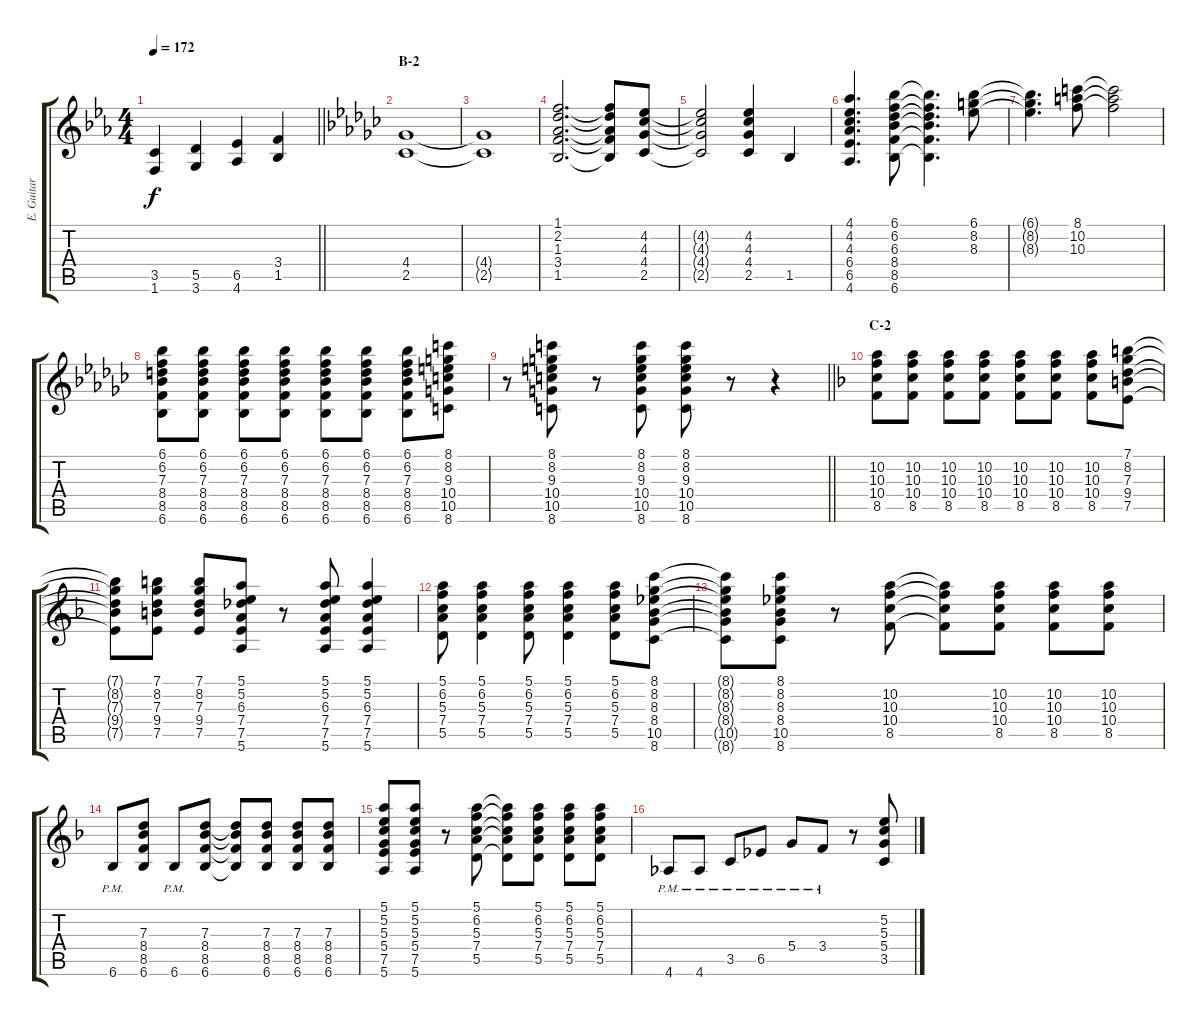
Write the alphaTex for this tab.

\track ("E. Guitar II" "E. Guitar ") {instrument overdrivenguitar}
\staff {score tabs}
\tuning (E4 B3 G3 D3 A2 E2) {hide}
\ts (4 4)
\tempo 172
\clef g2
\barLineRight lightlight
\ks eb
(3.5 1.6).4{dy f} (5.5 3.6).4 (6.5 4.6).4 (3.4 1.5).4 |
\section ("" "B-2")
\ks gb
(4.4 2.5).1 |
(4.4{t} 2.5{t}).1 |
(1.1 2.2 1.3 3.4 1.5).2{d} (1.1{t} 2.2{t} 1.3{t} 3.4{t} 1.5{t}).8 (4.2 4.3 4.4 2.5).8 |
(4.2{t} 4.3{t} 4.4{t} 2.5{t}).2 (4.2 4.3 4.4 2.5).4 1.5.4 |
(4.1 4.2 4.3 6.4 6.5 4.6).4{d} (6.1 6.2 6.3 8.4 8.5 6.6).8 (6.1{t} 6.2{t} 6.3{t} 8.4{t} 8.5{t} 6.6{t}).4{d} (6.1 8.2 8.3).8 |
(6.1{t} 8.2{t} 8.3{t}).4{d} (8.1 10.2 10.3).8 (8.1{t} 10.2{t} 10.3{t}).2 |
(6.1 6.2 7.3 8.4 8.5 6.6).8 (6.1 6.2 7.3 8.4 8.5 6.6).8 (6.1 6.2 7.3 8.4 8.5 6.6).8 (6.1 6.2 7.3 8.4 8.5 6.6).8 (6.1 6.2 7.3 8.4 8.5 6.6).8 (6.1 6.2 7.3 8.4 8.5 6.6).8 (6.1 6.2 7.3 8.4 8.5 6.6).8 (8.1 8.2 9.3 10.4 10.5 8.6).8 |
\barLineRight lightlight
r.8 (8.1 8.2 9.3 10.4 10.5 8.6).8 r.8 (8.1 8.2 9.3 10.4 10.5 8.6).8 (8.1 8.2 9.3 10.4 10.5 8.6).8 r.8 r.4 |
\section ("" "C-2")
\ks f
(10.2 10.3 10.4 8.5).8 (10.2 10.3 10.4 8.5).8 (10.2 10.3 10.4 8.5).8 (10.2 10.3 10.4 8.5).8 (10.2 10.3 10.4 8.5).8 (10.2 10.3 10.4 8.5).8 (10.2 10.3 10.4 8.5).8 (7.1 8.2 7.3 9.4 7.5).8 |
(7.1{t} 8.2{t} 7.3{t} 9.4{t} 7.5{t}).8 (7.1 8.2 7.3 9.4 7.5).8 (7.1 8.2 7.3 9.4 7.5).8 (5.1 5.2 6.3 7.4 7.5 5.6).8 r.8 (5.1 5.2 6.3 7.4 7.5 5.6).8 (5.1 5.2 6.3 7.4 7.5 5.6).4 |
(5.1 6.2 5.3 7.4 5.5).8 (5.1 6.2 5.3 7.4 5.5).4 (5.1 6.2 5.3 7.4 5.5).8 (5.1 6.2 5.3 7.4 5.5).4 (5.1 6.2 5.3 7.4 5.5).8 (8.1 8.2 8.3 8.4 10.5 8.6).8 |
(8.1{t} 8.2{t} 8.3{t} 8.4{t} 10.5{t} 8.6{t}).8 (8.1 8.2 8.3 8.4 10.5 8.6).8 r.8 (10.2 10.3 10.4 8.5).8 (10.2{t} 10.3{t} 10.4{t} 8.5{t}).8 (10.2 10.3 10.4 8.5).8 (10.2 10.3 10.4 8.5).8 (10.2 10.3 10.4 8.5).8 |
6.6{pm}.8 (7.3 8.4 8.5 6.6).8 6.6{pm}.8 (7.3 8.4 8.5 6.6).8 (7.3{t} 8.4{t} 8.5{t} 6.6{t}).8 (7.3 8.4 8.5 6.6).8 (7.3 8.4 8.5 6.6).8 (7.3 8.4 8.5 6.6).8 |
(5.1 5.2 5.3 5.4 7.5 5.6).8 (5.1 5.2 5.3 5.4 7.5 5.6).8 r.8 (5.1 6.2 5.3 7.4 5.5).8 (5.1{t} 6.2{t} 5.3{t} 7.4{t} 5.5{t}).8 (5.1 6.2 5.3 7.4 5.5).8 (5.1 6.2 5.3 7.4 5.5).8 (5.1 6.2 5.3 7.4 5.5).8 |
4.6{pm}.8 4.6{pm}.8 3.5{pm}.8 6.5{pm}.8 5.4{pm}.8 3.4{pm}.8 r.8 (5.2 5.3 5.4 3.5).8
